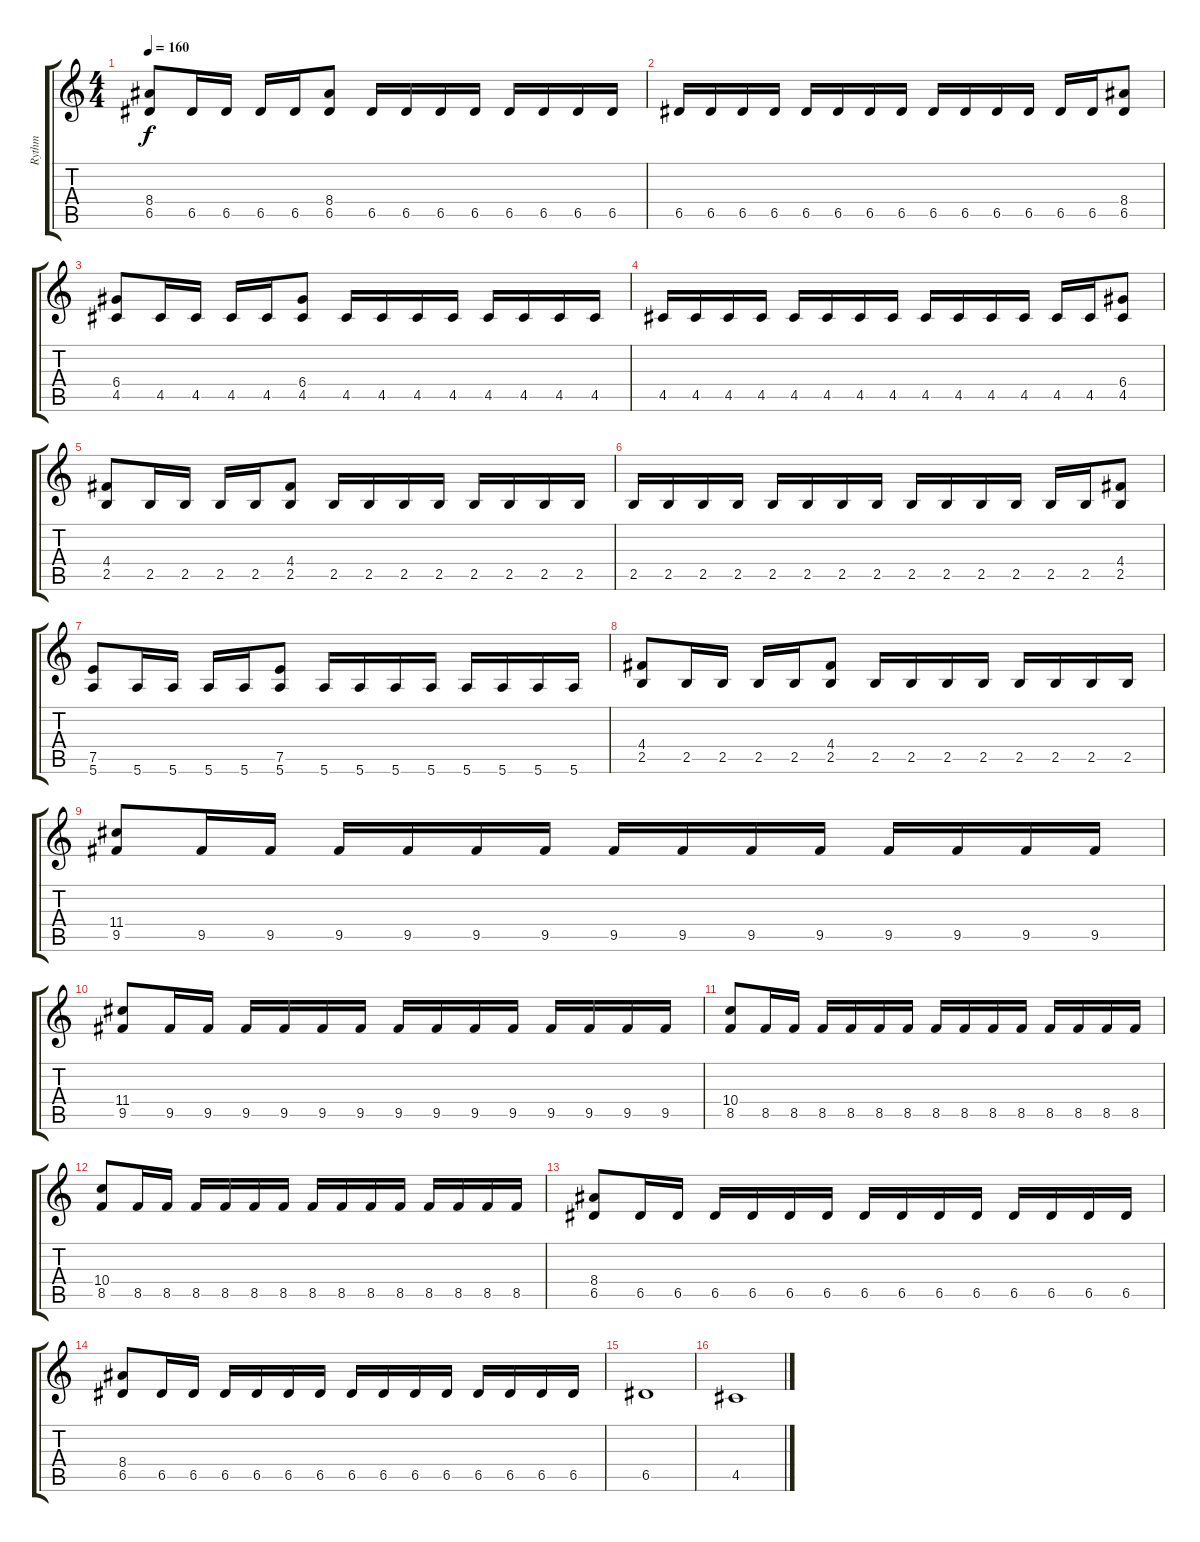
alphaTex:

\track ("Rythm" "Rythm") {instrument distortionguitar}
\staff {score tabs}
\tuning (E4 B3 G3 D3 A2 E2) {hide}
\ts (4 4)
\tempo 160
\clef g2
\ks c
(8.4 6.5).8{dy f instrument distortionguitar} 6.5.16 6.5.16 6.5.16 6.5.16 (8.4 6.5).8 6.5.16 6.5.16 6.5.16 6.5.16 6.5.16 6.5.16 6.5.16 6.5.16 |
6.5.16 6.5.16 6.5.16 6.5.16 6.5.16 6.5.16 6.5.16 6.5.16 6.5.16 6.5.16 6.5.16 6.5.16 6.5.16 6.5.16 (8.4 6.5).8 |
(6.4 4.5).8 4.5.16 4.5.16 4.5.16 4.5.16 (6.4 4.5).8 4.5.16 4.5.16 4.5.16 4.5.16 4.5.16 4.5.16 4.5.16 4.5.16 |
4.5.16 4.5.16 4.5.16 4.5.16 4.5.16 4.5.16 4.5.16 4.5.16 4.5.16 4.5.16 4.5.16 4.5.16 4.5.16 4.5.16 (6.4 4.5).8 |
(4.4 2.5).8 2.5.16 2.5.16 2.5.16 2.5.16 (4.4 2.5).8 2.5.16 2.5.16 2.5.16 2.5.16 2.5.16 2.5.16 2.5.16 2.5.16 |
2.5.16 2.5.16 2.5.16 2.5.16 2.5.16 2.5.16 2.5.16 2.5.16 2.5.16 2.5.16 2.5.16 2.5.16 2.5.16 2.5.16 (4.4 2.5).8 |
(7.5 5.6).8 5.6.16 5.6.16 5.6.16 5.6.16 (7.5 5.6).8 5.6.16 5.6.16 5.6.16 5.6.16 5.6.16 5.6.16 5.6.16 5.6.16 |
(4.4 2.5).8 2.5.16 2.5.16 2.5.16 2.5.16 (4.4 2.5).8 2.5.16 2.5.16 2.5.16 2.5.16 2.5.16 2.5.16 2.5.16 2.5.16 |
(11.4 9.5).8{volume 12} 9.5.16 9.5.16 9.5.16 9.5.16 9.5.16 9.5.16 9.5.16 9.5.16 9.5.16 9.5.16 9.5.16 9.5.16 9.5.16 9.5.16 |
(11.4 9.5).8 9.5.16 9.5.16 9.5.16 9.5.16 9.5.16 9.5.16 9.5.16 9.5.16 9.5.16 9.5.16 9.5.16 9.5.16 9.5.16 9.5.16 |
(10.4 8.5).8 8.5.16 8.5.16 8.5.16 8.5.16 8.5.16 8.5.16 8.5.16 8.5.16 8.5.16 8.5.16 8.5.16 8.5.16 8.5.16 8.5.16 |
(10.4 8.5).8 8.5.16 8.5.16 8.5.16 8.5.16 8.5.16 8.5.16 8.5.16 8.5.16 8.5.16 8.5.16 8.5.16 8.5.16 8.5.16 8.5.16 |
(8.4 6.5).8 6.5.16 6.5.16 6.5.16 6.5.16 6.5.16 6.5.16 6.5.16 6.5.16 6.5.16 6.5.16 6.5.16 6.5.16 6.5.16 6.5.16 |
(8.4 6.5).8 6.5.16 6.5.16 6.5.16 6.5.16 6.5.16 6.5.16 6.5.16 6.5.16 6.5.16 6.5.16 6.5.16 6.5.16 6.5.16 6.5.16 |
6.5.1 |
4.5.1
